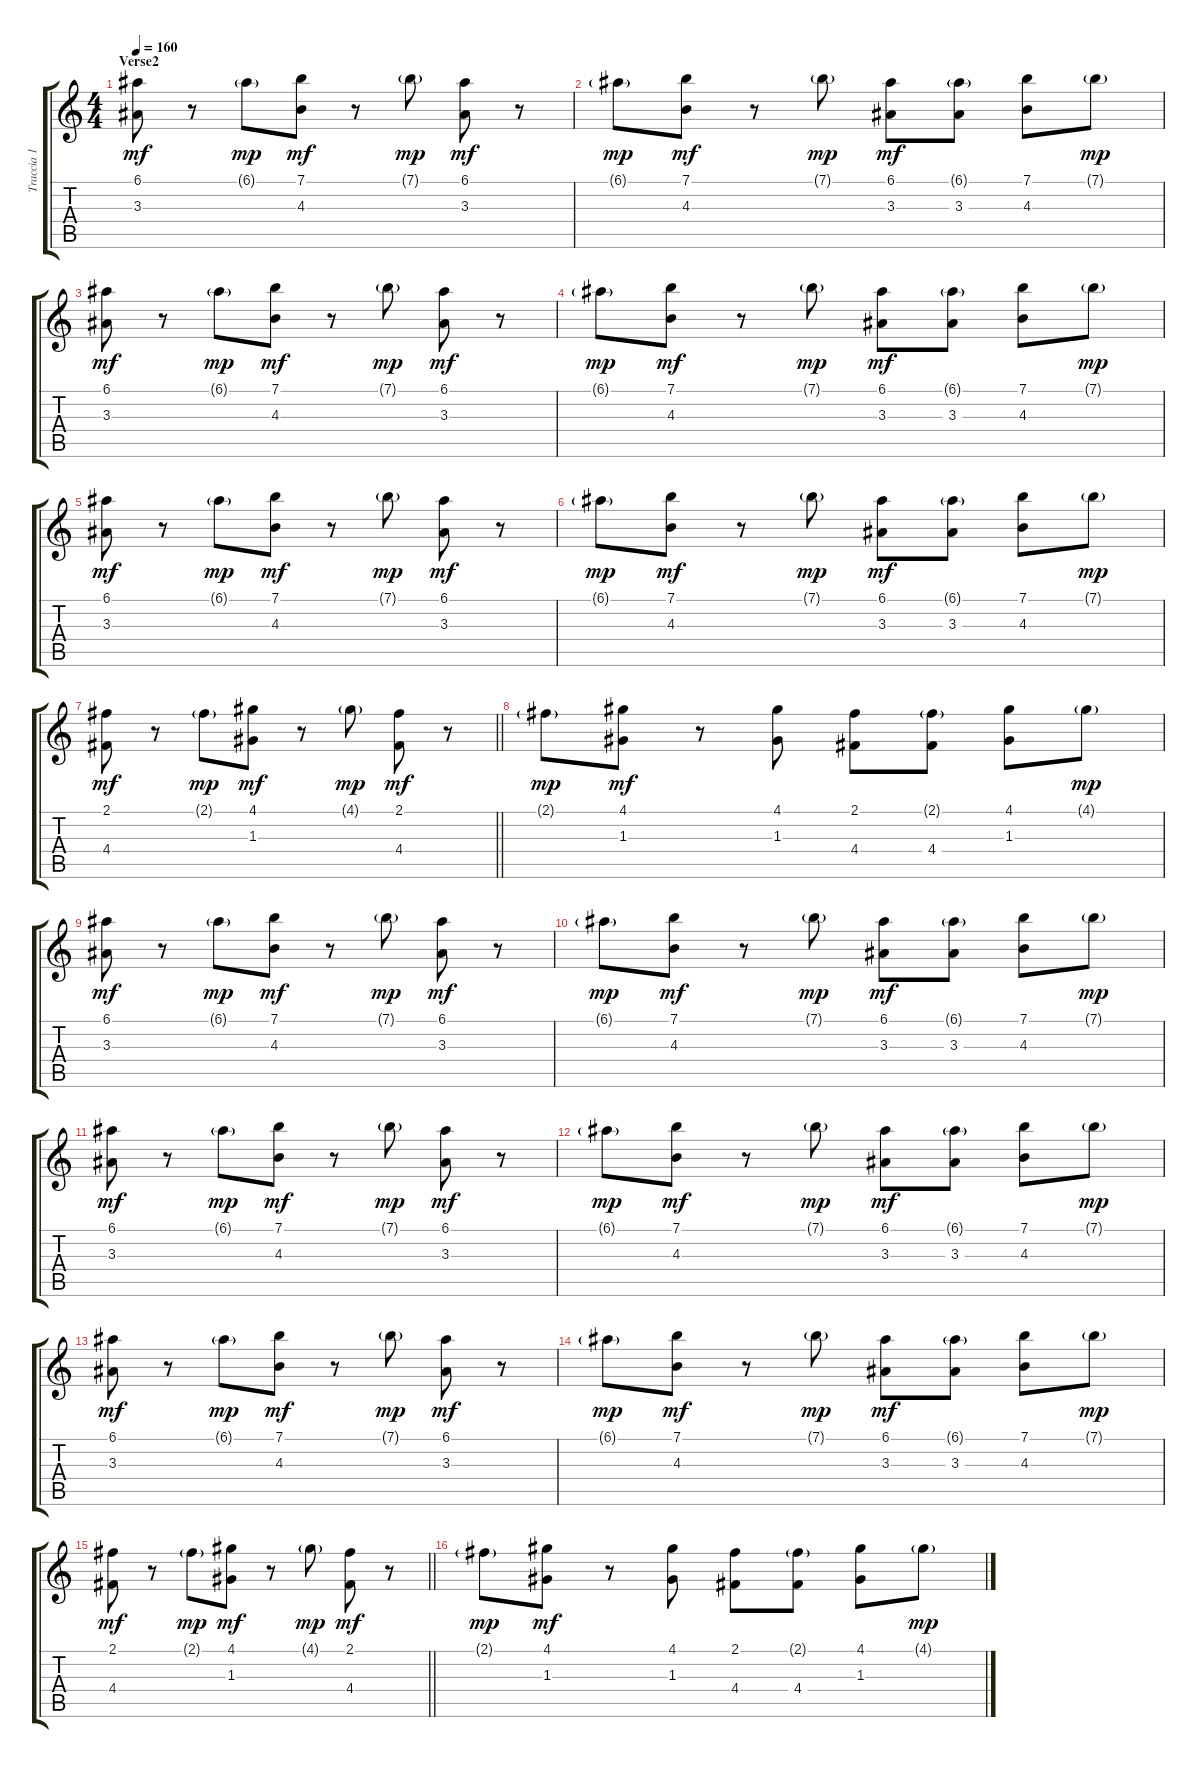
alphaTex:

\track ("Traccia 1" "Traccia 1") {instrument acousticguitarnylon}
\staff {score tabs}
\tuning (E4 B3 G3 D3 A2 E2) {hide}
\ts (4 4)
\section ("" "Verse2")
\tempo 160
\clef g2
\ks c
(6.1 3.3).8{dy mf volume 10 instrument acousticguitarnylon} r.8 6.1{g}.8{dy mp} (7.1 4.3).8{dy mf} r.8 7.1{g}.8{dy mp} (6.1 3.3).8{dy mf} r.8 |
6.1{g}.8{dy mp} (7.1 4.3).8{dy mf} r.8 7.1{g}.8{dy mp} (6.1 3.3).8{dy mf} (6.1{g} 3.3).8 (7.1 4.3).8 7.1{g}.8{dy mp} |
(6.1 3.3).8{dy mf} r.8 6.1{g}.8{dy mp} (7.1 4.3).8{dy mf} r.8 7.1{g}.8{dy mp} (6.1 3.3).8{dy mf} r.8 |
6.1{g}.8{dy mp} (7.1 4.3).8{dy mf} r.8 7.1{g}.8{dy mp} (6.1 3.3).8{dy mf} (6.1{g} 3.3).8 (7.1 4.3).8 7.1{g}.8{dy mp} |
(6.1 3.3).8{dy mf} r.8 6.1{g}.8{dy mp} (7.1 4.3).8{dy mf} r.8 7.1{g}.8{dy mp} (6.1 3.3).8{dy mf} r.8 |
6.1{g}.8{dy mp} (7.1 4.3).8{dy mf} r.8 7.1{g}.8{dy mp} (6.1 3.3).8{dy mf} (6.1{g} 3.3).8 (7.1 4.3).8 7.1{g}.8{dy mp} |
\barLineRight lightlight
(2.1 4.4).8{dy mf} r.8 2.1{g}.8{dy mp} (4.1 1.3).8{dy mf} r.8 4.1{g}.8{dy mp} (2.1 4.4).8{dy mf} r.8 |
2.1{g}.8{dy mp} (4.1 1.3).8{dy mf} r.8 (4.1 1.3).8 (2.1 4.4).8 (2.1{g} 4.4).8 (4.1 1.3).8 4.1{g}.8{dy mp} |
(6.1 3.3).8{dy mf} r.8 6.1{g}.8{dy mp} (7.1 4.3).8{dy mf} r.8 7.1{g}.8{dy mp} (6.1 3.3).8{dy mf} r.8 |
6.1{g}.8{dy mp} (7.1 4.3).8{dy mf} r.8 7.1{g}.8{dy mp} (6.1 3.3).8{dy mf} (6.1{g} 3.3).8 (7.1 4.3).8 7.1{g}.8{dy mp} |
(6.1 3.3).8{dy mf} r.8 6.1{g}.8{dy mp} (7.1 4.3).8{dy mf} r.8 7.1{g}.8{dy mp} (6.1 3.3).8{dy mf} r.8 |
6.1{g}.8{dy mp} (7.1 4.3).8{dy mf} r.8 7.1{g}.8{dy mp} (6.1 3.3).8{dy mf} (6.1{g} 3.3).8 (7.1 4.3).8 7.1{g}.8{dy mp} |
(6.1 3.3).8{dy mf} r.8 6.1{g}.8{dy mp} (7.1 4.3).8{dy mf} r.8 7.1{g}.8{dy mp} (6.1 3.3).8{dy mf} r.8 |
6.1{g}.8{dy mp} (7.1 4.3).8{dy mf} r.8 7.1{g}.8{dy mp} (6.1 3.3).8{dy mf} (6.1{g} 3.3).8 (7.1 4.3).8 7.1{g}.8{dy mp} |
\barLineRight lightlight
(2.1 4.4).8{dy mf} r.8 2.1{g}.8{dy mp} (4.1 1.3).8{dy mf} r.8 4.1{g}.8{dy mp} (2.1 4.4).8{dy mf} r.8 |
2.1{g}.8{dy mp} (4.1 1.3).8{dy mf} r.8 (4.1 1.3).8 (2.1 4.4).8 (2.1{g} 4.4).8 (4.1 1.3).8 4.1{g}.8{dy mp}
